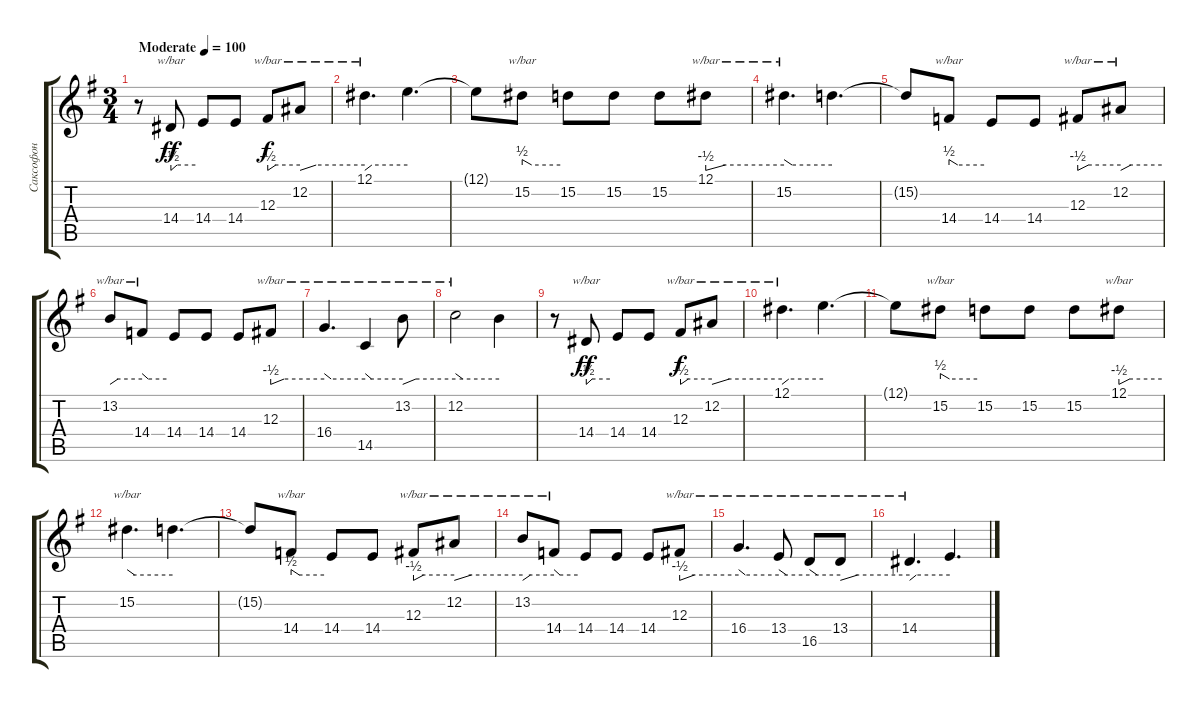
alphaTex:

\track ("Саксофон" "Саксофон") {instrument altosax}
\staff {score tabs}
\tuning (E4 B3 G3 D3 A2 E2) {hide}
\ts (3 4)
\tempo (100 "Moderate")
\clef g2
\ks eminor
r.8{dy ff instrument altosax} 14.4.8{tbe (custom default 0 -2 15 0 60 0)} 14.4.8 14.4.8 12.3.8{tbe (custom default 0 -2 15 0 60 0) dy f} 12.2.8{tbe (custom default 0 -2 15 0 60 0)} |
12.1.4{d tbe (custom default 0 -2 10 0 60 0)} 12.1{t}.4{d} |
12.1{t}.8 15.2.8{tbe (custom default 0 2 15 0 60 0)} 15.2.8 15.2.8 15.2.8 12.1.8{tbe (custom default 0 -2 15 0 60 0)} |
15.2.4{d tbe (custom default 0 2 10 0 60 0)} 15.2{t}.4{d} |
15.2{t}.8 14.4.8{tbe (custom default 0 2 15 0 60 0)} 14.4.8 14.4.8 12.3.8{tbe (custom default 0 -2 15 0 60 0)} 12.2.8{tbe (custom default 0 -2 15 0 60 0)} |
13.2.8{tbe (custom default 0 -2 15 0 60 0)} 14.4.8{tbe (custom default 0 2 15 0 60 0)} 14.4.8 14.4.8 14.4.8 12.3.8{tbe (custom default 0 -2 15 0 60 0)} |
16.4.4{d tbe (custom default 0 2 10 0 60 0)} 14.5.4{tbe (custom default 0 2 10 0 60 0)} 13.2.8{tbe (custom default 0 -2 15 0 60 0)} |
12.2.2{tbe (custom default 0 2 10 0 60 0)} 12.2{t}.4 |
r.8 14.4.8{tbe (custom default 0 -2 15 0 60 0) dy ff} 14.4.8 14.4.8 12.3.8{tbe (custom default 0 -2 15 0 60 0) dy f} 12.2.8{tbe (custom default 0 -2 15 0 60 0)} |
12.1.4{d tbe (custom default 0 -2 10 0 60 0)} 12.1{t}.4{d} |
12.1{t}.8 15.2.8{tbe (custom default 0 2 15 0 60 0)} 15.2.8 15.2.8 15.2.8 12.1.8{tbe (custom default 0 -2 15 0 60 0)} |
15.2.4{d tbe (custom default 0 2 10 0 60 0)} 15.2{t}.4{d} |
15.2{t}.8 14.4.8{tbe (custom default 0 2 15 0 60 0)} 14.4.8 14.4.8 12.3.8{tbe (custom default 0 -2 15 0 60 0)} 12.2.8{tbe (custom default 0 -2 15 0 60 0)} |
13.2.8{tbe (custom default 0 -2 15 0 60 0)} 14.4.8{tbe (custom default 0 2 15 0 60 0)} 14.4.8 14.4.8 14.4.8 12.3.8{tbe (custom default 0 -2 15 0 60 0)} |
16.4.4{d tbe (custom default 0 2 10 0 60 0)} 13.4.8{tbe (custom default 0 2 15 0 60 0)} 16.5.8{tbe (custom default 0 2 15 0 60 0)} 13.4.8{tbe (custom default 0 -2 15 0 60 0)} |
14.4.4{d tbe (custom default 0 -2 10 0 60 0)} 14.4{t}.4{d}
